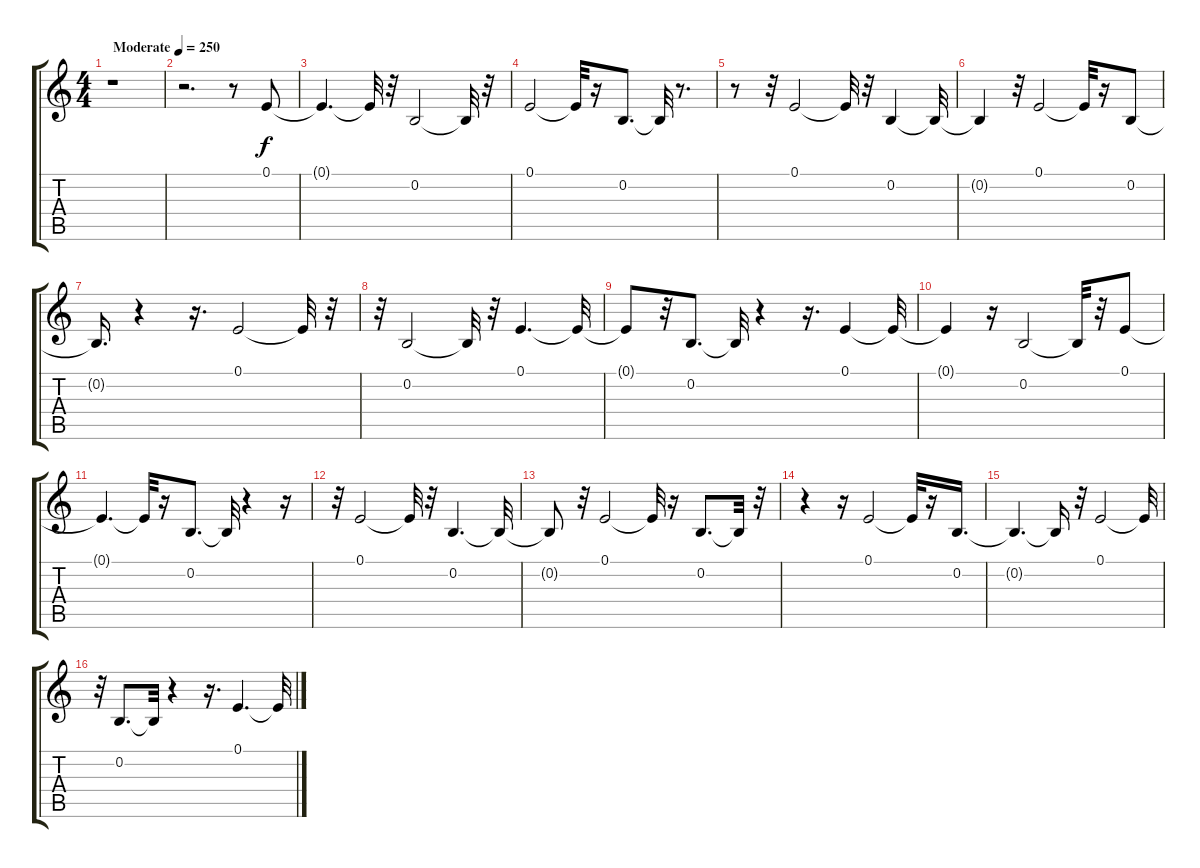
\track "" {instrument orchestralharp}
\staff {score tabs}
\tuning (E4 B3 G3 D3 A2 E2) {hide}
\ts (4 4)
\tempo (250 "Moderate")
\clef g2
\ks c
r.1{dy f instrument orchestralharp} |
r.2{d} r.8 0.1.8 |
0.1{t}.4{d} 0.1{t}.32 r.32 0.2.2 0.2{t}.32 r.32 |
0.1.2 0.1{t}.32 r.16 0.2.8{d} 0.2{t}.32 r.8{d} |
r.8 r.32 0.1.2 0.1{t}.32 r.32 0.2.4 0.2{t}.32 |
0.2{t}.4 r.32 0.1.2 0.1{t}.32 r.16 0.2.8 |
0.2{t}.16{d} r.4 r.16{d} 0.1.2 0.1{t}.32 r.32 |
r.32 0.2.2 0.2{t}.32 r.32 0.1.4{d} 0.1{t}.32 |
0.1{t}.8 r.32 0.2.8{d} 0.2{t}.32 r.4 r.16{d} 0.1.4 0.1{t}.32 |
0.1{t}.4 r.16 0.2.2 0.2{t}.32 r.32 0.1.8 |
0.1{t}.4{d} 0.1{t}.32 r.16 0.2.8{d} 0.2{t}.32 r.4 r.16 |
r.32 0.1.2 0.1{t}.32 r.32 0.2.4{d} 0.2{t}.32 |
0.2{t}.8 r.32 0.1.2 0.1{t}.32 r.16 0.2.8{d} 0.2{t}.32 r.32 |
r.4 r.16 0.1.2 0.1{t}.32 r.16 0.2.16{d} |
0.2{t}.4{d} 0.2{t}.16 r.32 0.1.2 0.1{t}.32 |
r.32 0.2.8{d} 0.2{t}.32 r.4 r.16{d} 0.1.4{d} 0.1{t}.32
